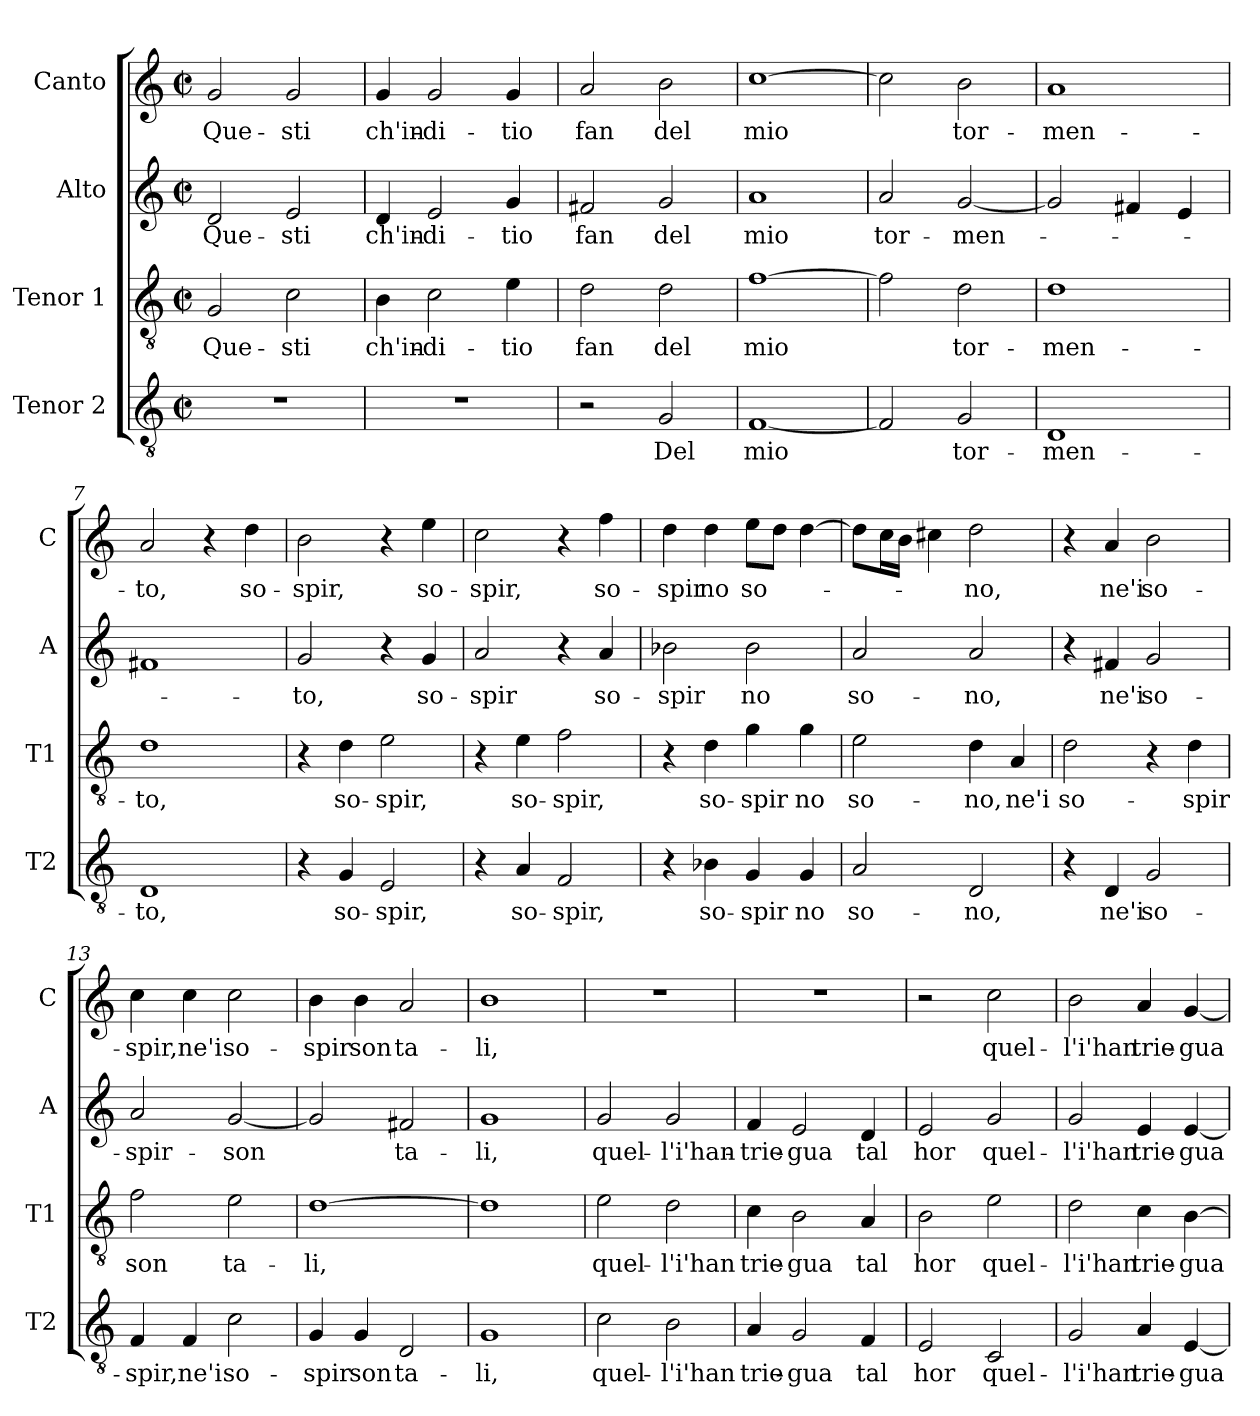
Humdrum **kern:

**kern	**text	**kern	**text	**kern	**text	**kern	**text
*part4	*part4	*part3	*part3	*part2	*part2	*part1	*part1
*staff4	*staff4	*staff3	*staff3	*staff2	*staff2	*staff1	*staff1
*I"Tenor 2	*	*I"Tenor 1	*	*I"Alto	*	*I"Canto	*
*I'T2	*	*I'T1	*	*I'A	*	*I'C	*
*clefGv2	*	*clefGv2	*	*clefG2	*	*clefG2	*
*k[]	*	*k[]	*	*k[]	*	*k[]	*
*C:	*	*C:	*	*C:	*	*C:	*
*M2/2	*	*M2/2	*	*M2/2	*	*M2/2	*
*met(c|)	*	*met(c|)	*	*met(c|)	*	*met(c|)	*
=1	=1	=1	=1	=1	=1	=1	=1
!	!	!	!LO:LY:b	!	!LO:LY:b	!	!LO:LY:b
1r	.	2G/	Que-	2d/	Que-	2g/	Que-
!	!	!	!LO:LY:b	!	!LO:LY:b	!	!LO:LY:b
.	.	2c\	-sti	2e/	-sti	2g/	-sti
=2	=2	=2	=2	=2	=2	=2	=2
!	!	!	!LO:LY:b	!	!LO:LY:b	!	!LO:LY:b
1r	.	4B\	ch'in-	4d/	ch'in-	4g/	ch'in-
!	!	!	!LO:LY:b	!	!LO:LY:b	!	!LO:LY:b
.	.	2c\	-di-	2e/	-di-	2g/	-di-
!	!	!	!LO:LY:b	!	!LO:LY:b	!	!LO:LY:b
.	.	4e\	-tio	4g/	-tio	4g/	-tio
=3	=3	=3	=3	=3	=3	=3	=3
!	!	!	!LO:LY:b	!	!LO:LY:b	!	!LO:LY:b
2r	.	2d\	fan	2f#X/	fan	2a/	fan
!	!LO:LY:b	!	!LO:LY:b	!	!LO:LY:b	!	!LO:LY:b
2G/	Del	2d\	del	2g/	del	2b\	del
=4	=4	=4	=4	=4	=4	=4	=4
!	!LO:LY:b	!	!LO:LY:b	!	!LO:LY:b	!	!LO:LY:b
[1F	mio	[1f	mio	1a	mio	[1cc	mio
=5	=5	=5	=5	=5	=5	=5	=5
!	!	!	!	!	!LO:LY:b	!	!
2F/]	.	2f\]	.	2a/	tor-	2cc\]	.
!	!LO:LY:b	!	!LO:LY:b	!	!LO:LY:b	!	!LO:LY:b
2G/	tor-	2d\	tor-	[2g/	-men-	2b\	tor-
!!LO:LB:g=z
=6	=6	=6	=6	=6	=6	=6	=6
!	!LO:LY:b	!	!LO:LY:b	!	!	!	!LO:LY:b
1D	-men-	1d	-men-	2g/]	.	1a	-men-
.	.	.	.	4f#X/	.	.	.
.	.	.	.	4e/	.	.	.
=7	=7	=7	=7	=7	=7	=7	=7
!	!LO:LY:b	!	!LO:LY:b	!	!	!	!LO:LY:b
1D	-to,	1d	-to,	1f#X	.	2a/	-to,
.	.	.	.	.	.	4r	.
!	!	!	!	!	!	!	!LO:LY:b
.	.	.	.	.	.	4dd\	so-
=8	=8	=8	=8	=8	=8	=8	=8
!	!	!	!	!	!LO:LY:b	!	!LO:LY:b
4r	.	4r	.	2g/	-to,	2b\	-spir,
!	!LO:LY:b	!	!LO:LY:b	!	!	!	!
4G/	so-	4d\	so-	.	.	.	.
!	!LO:LY:b	!	!LO:LY:b	!	!	!	!
2E/	-spir,	2e\	-spir,	4r	.	4r	.
!	!	!	!	!	!LO:LY:b	!	!LO:LY:b
.	.	.	.	4g/	so-	4ee\	so-
=9	=9	=9	=9	=9	=9	=9	=9
!	!	!	!	!	!LO:LY:b	!	!LO:LY:b
4r	.	4r	.	2a/	-spir	2cc\	-spir,
!	!LO:LY:b	!	!LO:LY:b	!	!	!	!
4A/	so-	4e\	so-	.	.	.	.
!	!LO:LY:b	!	!LO:LY:b	!	!	!	!
2F/	-spir,	2f\	-spir,	4r	.	4r	.
!	!	!	!	!	!LO:LY:b	!	!LO:LY:b
.	.	.	.	4a/	so-	4ff\	so-
=10	=10	=10	=10	=10	=10	=10	=10
!	!	!	!	!	!LO:LY:b	!	!LO:LY:b
4r	.	4r	.	2b-X\	-spir	4dd\	-spir
!	!LO:LY:b	!	!LO:LY:b	!	!	!	!LO:LY:b
4B-X\	so-	4d\	so-	.	.	4dd\	no
!	!LO:LY:b	!	!LO:LY:b	!	!LO:LY:b	!	!LO:LY:b
4G/	-spir	4g\	-spir	2b-\	no	8ee\L	so-
.	.	.	.	.	.	8dd\J	.
!	!LO:LY:b	!	!LO:LY:b	!	!	!	!
4G/	no	4g\	no	.	.	[4dd\	.
=11	=11	=11	=11	=11	=11	=11	=11
!	!LO:LY:b	!	!LO:LY:b	!	!LO:LY:b	!	!
2A/	so-	2e\	so-	2a/	so-	8dd\L]	.
.	.	.	.	.	.	16cc\L	.
.	.	.	.	.	.	16b\JJ	.
.	.	.	.	.	.	4cc#X\	.
!	!LO:LY:b	!	!LO:LY:b	!	!LO:LY:b	!	!LO:LY:b
2D/	-no,	4d\	-no,	2a/	-no,	2dd\	-no,
!	!	!	!LO:LY:b	!	!	!	!
.	.	4A/	ne'i	.	.	.	.
!!LO:LB:g=z
=12	=12	=12	=12	=12	=12	=12	=12
!	!	!	!LO:LY:b	!	!	!	!
4r	.	2d\	so-	4r	.	4r	.
!	!LO:LY:b	!	!	!	!LO:LY:b	!	!LO:LY:b
4D/	ne'i	.	.	4f#X/	ne'i	4a/	ne'i
!	!LO:LY:b	!	!	!	!LO:LY:b	!	!LO:LY:b
2G/	so-	4r	.	2g/	so-	2b\	so-
!	!	!	!LO:LY:b	!	!	!	!
.	.	4d\	-spir	.	.	.	.
=13	=13	=13	=13	=13	=13	=13	=13
!	!LO:LY:b	!	!LO:LY:b	!	!LO:LY:b	!	!LO:LY:b
4F/	-spir,	2f\	son	2a/	-spir-	4cc\	-spir,
!	!LO:LY:b	!	!	!	!	!	!LO:LY:b
4F/	ne'i	.	.	.	.	4cc\	ne'i
!	!LO:LY:b	!	!LO:LY:b	!	!LO:LY:b	!	!LO:LY:b
2c\	so-	2e\	ta-	[2g/	-son	2cc\	so-
=14	=14	=14	=14	=14	=14	=14	=14
!	!LO:LY:b	!	!LO:LY:b	!	!	!	!LO:LY:b
4G/	-spir	[1d	-li,	2g/]	.	4b\	-spir
!	!LO:LY:b	!	!	!	!	!	!LO:LY:b
4G/	son	.	.	.	.	4b\	son
!	!LO:LY:b	!	!	!	!LO:LY:b	!	!LO:LY:b
2D/	ta-	.	.	2f#X/	ta-	2a/	ta-
=15	=15	=15	=15	=15	=15	=15	=15
!	!LO:LY:b	!	!	!	!LO:LY:b	!	!LO:LY:b
1G	-li,	1d]	.	1g	-li,	1b	-li,
=16	=16	=16	=16	=16	=16	=16	=16
!	!LO:LY:b	!	!LO:LY:b	!	!LO:LY:b	!	!
2c\	quel-	2e\	quel-	2g/	quel-	1r	.
!	!LO:LY:b	!	!LO:LY:b	!	!LO:LY:b	!	!
2B\	-l'i'han	2d\	-l'i'han	2g/	-l'i'han-	.	.
=17	=17	=17	=17	=17	=17	=17	=17
!	!LO:LY:b	!	!LO:LY:b	!	!LO:LY:b	!	!
4A/	trie-	4c\	trie-	4f/	-trie-	1r	.
!	!LO:LY:b	!	!LO:LY:b	!	!LO:LY:b	!	!
2G/	-gua	2B\	-gua	2e/	-gua	.	.
!	!LO:LY:b	!	!LO:LY:b	!	!LO:LY:b	!	!
4F/	tal	4A/	tal	4d/	tal	.	.
!!LO:PB:g=z
=18	=18	=18	=18	=18	=18	=18	=18
!	!LO:LY:b	!	!LO:LY:b	!	!LO:LY:b	!	!
2E/	hor	2B\	hor	2e/	hor	2r	.
!	!LO:LY:b	!	!LO:LY:b	!	!LO:LY:b	!	!LO:LY:b
2C/	quel-	2e\	quel-	2g/	quel-	2cc\	quel-
=19	=19	=19	=19	=19	=19	=19	=19
!	!LO:LY:b	!	!LO:LY:b	!	!LO:LY:b	!	!LO:LY:b
2G/	-l'i'han	2d\	-l'i'han	2g/	-l'i'han	2b\	-l'i'han
!	!LO:LY:b	!	!LO:LY:b	!	!LO:LY:b	!	!LO:LY:b
4A/	trie-	4c\	trie-	4e/	trie-	4a/	trie-
!	!LO:LY:b	!	!LO:LY:b	!	!LO:LY:b	!	!LO:LY:b
[4E/	-gua	[4B\	-gua	[4e/	-gua	[4g/	-gua
=	=	=	=	=	=	=	=
*-	*-	*-	*-	*-	*-	*-	*-
